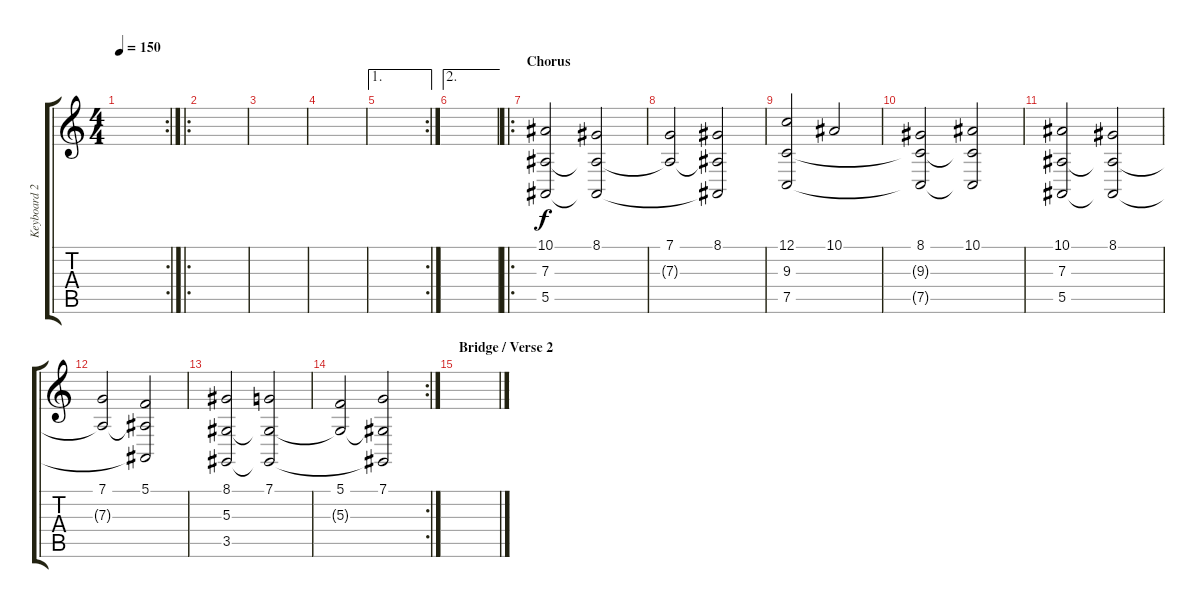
\track ("Keyboard 2" "Keyboard 2") {instrument choiraahs}
\staff {score tabs}
\tuning (C4 G3 Eb3 Bb2 F2 C2) {hide}
\rc 2
\ts (4 4)
\tempo 150
\clef g2
\ks c
|
\ro
|
|
|
\ae 1
\rc 2
|
\ae 2
|
\ro
\section ("" "Chorus")
(10.1 7.3 5.5).2 (8.1 7.3{t} 5.5{t}).2 |
(7.1 7.3{t}).2 (8.1 7.3{t} 5.5{t}).2 |
(12.1 9.3 7.5).2 10.1.2 |
(8.1 9.3{t} 7.5{t}).2 (10.1 9.3{t} 7.5{t}).2 |
(10.1 7.3 5.5).2 (8.1 7.3{t} 5.5{t}).2 |
(7.1 7.3{t}).2 (5.1 7.3{t} 5.5{t}).2 |
(8.1 5.3 3.5).2 (7.1 5.3{t} 3.5{t}).2 |
\rc 2
(5.1 5.3{t}).2 (7.1 5.3{t} 3.5{t}).2 |
\section ("" "Bridge / Verse 2")
